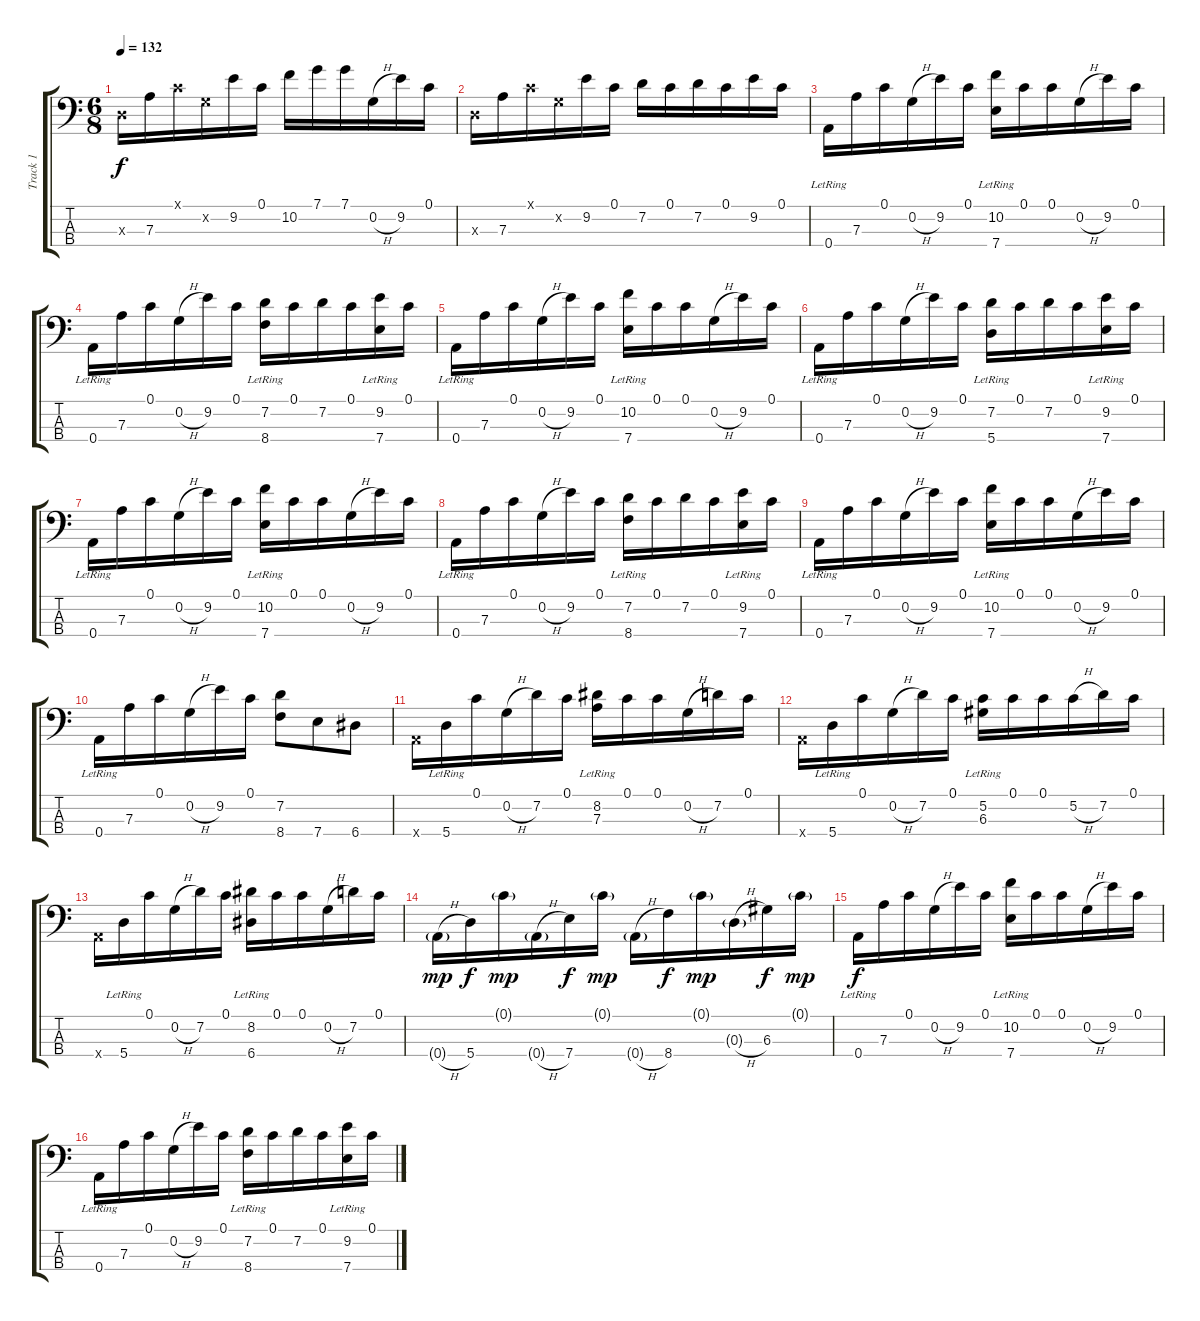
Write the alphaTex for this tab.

\track ("Track 1" "Track 1") {instrument acousticguitarsteel}
\staff {score tabs}
\tuning (C3 G2 D2 A1) {hide}
\ts (6 8)
\tempo 132
\clef f4
\ks c
0.3{x}.16{dy f} 7.3.16 0.1{x}.16 0.2{x}.16 9.2.16 0.1.16 10.2.16 7.1.16 7.1.16 0.2{h}.16 9.2.16 0.1.16 |
0.3{x}.16 7.3.16 0.1{x}.16 0.2{x}.16 9.2.16 0.1.16 7.2.16 0.1.16 7.2.16 0.1.16 9.2.16 0.1.16 |
0.4{lr}.16 7.3.16 0.1.16 0.2{h}.16 9.2.16 0.1.16 (10.2 7.4{lr}).16 0.1.16 0.1.16 0.2{h}.16 9.2.16 0.1.16 |
0.4{lr}.16 7.3.16 0.1.16 0.2{h}.16 9.2.16 0.1.16 (7.2 8.4{lr}).16 0.1.16 7.2.16 0.1.16 (9.2 7.4{lr}).16 0.1.16 |
0.4{lr}.16 7.3.16 0.1.16 0.2{h}.16 9.2.16 0.1.16 (10.2 7.4{lr}).16 0.1.16 0.1.16 0.2{h}.16 9.2.16 0.1.16 |
0.4{lr}.16 7.3.16 0.1.16 0.2{h}.16 9.2.16 0.1.16 (7.2 5.4{lr}).16 0.1.16 7.2.16 0.1.16 (9.2 7.4{lr}).16 0.1.16 |
0.4{lr}.16 7.3.16 0.1.16 0.2{h}.16 9.2.16 0.1.16 (10.2 7.4{lr}).16 0.1.16 0.1.16 0.2{h}.16 9.2.16 0.1.16 |
0.4{lr}.16 7.3.16 0.1.16 0.2{h}.16 9.2.16 0.1.16 (7.2 8.4{lr}).16 0.1.16 7.2.16 0.1.16 (9.2 7.4{lr}).16 0.1.16 |
0.4{lr}.16 7.3.16 0.1.16 0.2{h}.16 9.2.16 0.1.16 (10.2 7.4{lr}).16 0.1.16 0.1.16 0.2{h}.16 9.2.16 0.1.16 |
0.4{lr}.16 7.3.16 0.1.16 0.2{h}.16 9.2.16 0.1.16 (7.2 8.4).8 7.4.8 6.4.8 |
0.4{x}.16 5.4{lr}.16 0.1.16 0.2{h}.16 7.2.16 0.1.16 (8.2 7.3{lr}).16 0.1.16 0.1.16 0.2{h}.16 7.2.16 0.1.16 |
0.4{x}.16 5.4{lr}.16 0.1.16 0.2{h}.16 7.2.16 0.1.16 (5.2 6.3{lr}).16 0.1.16 0.1.16 5.2{h}.16 7.2.16 0.1.16 |
0.4{x}.16 5.4{lr}.16 0.1.16 0.2{h}.16 7.2.16 0.1.16 (8.2 6.4{lr}).16 0.1.16 0.1.16 0.2{h}.16 7.2.16 0.1.16 |
0.4{h g}.16{dy mp} 5.4.16{dy f} 0.1{g}.16{dy mp} 0.4{h g}.16 7.4.16{dy f} 0.1{g}.16{dy mp} 0.4{h g}.16 8.4.16{dy f} 0.1{g}.16{dy mp} 0.3{h g}.16 6.3.16{dy f} 0.1{g}.16{dy mp} |
0.4{lr}.16{dy f} 7.3.16 0.1.16 0.2{h}.16 9.2.16 0.1.16 (10.2 7.4{lr}).16 0.1.16 0.1.16 0.2{h}.16 9.2.16 0.1.16 |
0.4{lr}.16 7.3.16 0.1.16 0.2{h}.16 9.2.16 0.1.16 (7.2 8.4{lr}).16 0.1.16 7.2.16 0.1.16 (9.2 7.4{lr}).16 0.1.16
